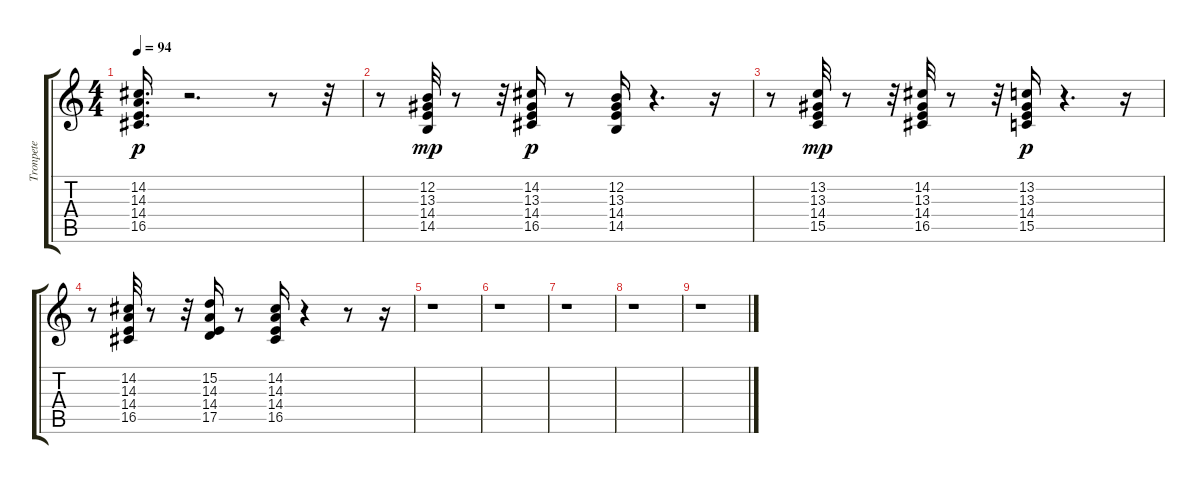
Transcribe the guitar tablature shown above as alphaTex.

\track ("Tronpete" "Tronpete") {instrument brasssection}
\staff {score tabs}
\tuning (E4 B3 G3 D3 A2 E2) {hide}
\ts (4 4)
\tempo 94
\clef g2
\ks c
(14.2 14.3 14.4 16.5).16{d dy p} r.2{d} r.8 r.32 |
r.8 (12.2 13.3 14.4 14.5).32{dy mp} r.8 r.32 (14.2 13.3 14.4 16.5).16{dy p} r.8 (12.2 13.3 14.4 14.5).16 r.4{d} r.16 |
r.8 (13.2 13.3 14.4 15.5).32{dy mp} r.8 r.32 (14.2 13.3 14.4 16.5).32 r.8 r.32 (13.2 13.3 14.4 15.5).16{dy p} r.4{d} r.16 |
r.8 (14.2 14.3 14.4 16.5).32 r.8 r.32 (15.2 14.3 14.4 17.5).16 r.8 (14.2 14.3 14.4 16.5).16 r.4 r.8 r.16 |
r.1 |
r.1 |
r.1 |
r.1 |
r.1
